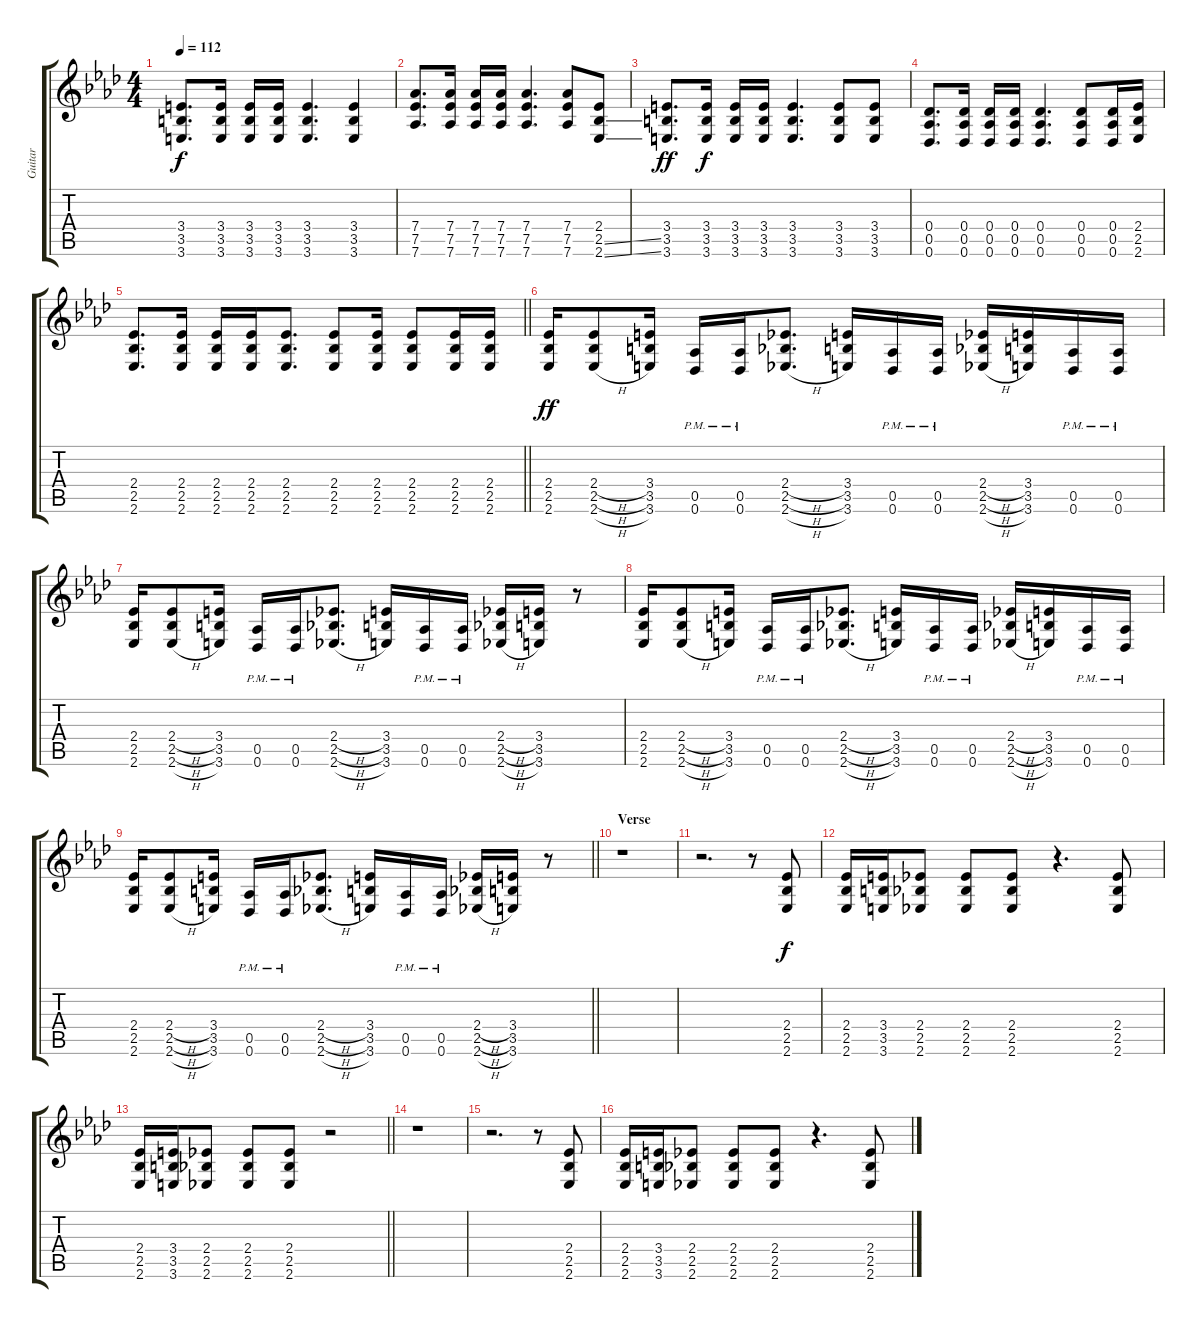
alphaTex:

\track ("Guitar" "Guitar") {instrument distortionguitar}
\staff {score tabs}
\tuning (Eb4 Bb3 Gb3 Db3 Ab2 Db2) {hide}
\ts (4 4)
\tempo 112
\clef g2
\ks ab
(3.4 3.5 3.6).8{d dy f} (3.4 3.5 3.6).16 (3.4 3.5 3.6).16 (3.4 3.5 3.6).16 (3.4 3.5 3.6).4{d} (3.4 3.5 3.6).4 |
(7.4 7.5 7.6).8{d} (7.4 7.5 7.6).16 (7.4 7.5 7.6).16 (7.4 7.5 7.6).16 (7.4 7.5 7.6).4{d} (7.4 7.5 7.6).8 (2.4 2.5{ss} 2.6{ss}).8 |
(3.4 3.5 3.6).8{d dy ff} (3.4 3.5 3.6).16{dy f} (3.4 3.5 3.6).16 (3.4 3.5 3.6).16 (3.4 3.5 3.6).4{d} (3.4 3.5 3.6).8 (3.4 3.5 3.6).8 |
(0.4 0.5 0.6).8{d} (0.4 0.5 0.6).16 (0.4 0.5 0.6).16 (0.4 0.5 0.6).16 (0.4 0.5 0.6).4{d} (0.4 0.5 0.6).8 (0.4 0.5 0.6).16 (2.4 2.5 2.6).16 |
\barLineRight lightlight
(2.4 2.5 2.6).8{d} (2.4 2.5 2.6).16 (2.4 2.5 2.6).16 (2.4 2.5 2.6).16 (2.4 2.5 2.6).8{d} (2.4 2.5 2.6).8 (2.4 2.5 2.6).16 (2.4 2.5 2.6).8 (2.4 2.5 2.6).16 (2.4 2.5 2.6).16 |
(2.4 2.5 2.6).16{dy ff} (2.4{h} 2.5{h} 2.6{h}).8 (3.4 3.5 3.6).16 (0.5{pm} 0.6).16 (0.5{pm} 0.6).16 (2.4{h} 2.5{h} 2.6{h}).8{d} (3.4 3.5 3.6).16 (0.5{pm} 0.6).16 (0.5{pm} 0.6).16 (2.4{h} 2.5{h} 2.6{h}).16 (3.4 3.5 3.6).16 (0.5{pm} 0.6).16 (0.5{pm} 0.6).16 |
(2.4 2.5 2.6).16 (2.4{h} 2.5{h} 2.6{h}).8 (3.4 3.5 3.6).16 (0.5{pm} 0.6).16 (0.5{pm} 0.6).16 (2.4{h} 2.5{h} 2.6{h}).8{d} (3.4 3.5 3.6).16 (0.5{pm} 0.6).16 (0.5{pm} 0.6).16 (2.4{h} 2.5{h} 2.6{h}).16 (3.4 3.5 3.6).16 r.8 |
(2.4 2.5 2.6).16 (2.4{h} 2.5{h} 2.6{h}).8 (3.4 3.5 3.6).16 (0.5{pm} 0.6).16 (0.5{pm} 0.6).16 (2.4{h} 2.5{h} 2.6{h}).8{d} (3.4 3.5 3.6).16 (0.5{pm} 0.6).16 (0.5{pm} 0.6).16 (2.4{h} 2.5{h} 2.6{h}).16 (3.4 3.5 3.6).16 (0.5{pm} 0.6).16 (0.5{pm} 0.6).16 |
\barLineRight lightlight
(2.4 2.5 2.6).16 (2.4{h} 2.5{h} 2.6{h}).8 (3.4 3.5 3.6).16 (0.5{pm} 0.6).16 (0.5{pm} 0.6).16 (2.4{h} 2.5{h} 2.6{h}).8{d} (3.4 3.5 3.6).16 (0.5{pm} 0.6).16 (0.5{pm} 0.6).16 (2.4{h} 2.5{h} 2.6{h}).16 (3.4 3.5 3.6).16 r.8 |
\section ("" "Verse")
r.1 |
r.2{d} r.8 (2.4 2.5 2.6).8{dy f} |
(2.4 2.5 2.6).16 (3.4 3.5 3.6).16 (2.4 2.5 2.6).8 (2.4 2.5 2.6).8 (2.4 2.5 2.6).8 r.4{d} (2.4 2.5 2.6).8 |
\barLineRight lightlight
(2.4 2.5 2.6).16 (3.4 3.5 3.6).16 (2.4 2.5 2.6).8 (2.4 2.5 2.6).8 (2.4 2.5 2.6).8 r.2 |
r.1 |
r.2{d} r.8 (2.4 2.5 2.6).8 |
(2.4 2.5 2.6).16 (3.4 3.5 3.6).16 (2.4 2.5 2.6).8 (2.4 2.5 2.6).8 (2.4 2.5 2.6).8 r.4{d} (2.4 2.5 2.6).8
